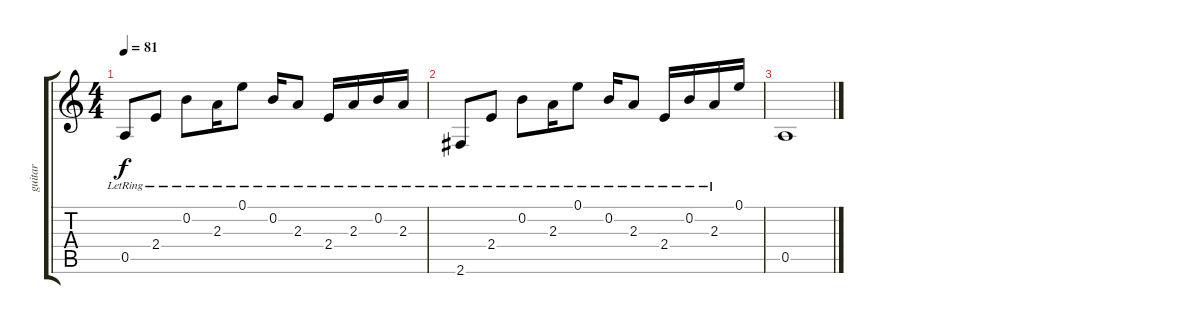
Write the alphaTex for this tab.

\track ("guitar" "guitar") {instrument electricguitarclean}
\staff {score tabs}
\tuning (E4 B3 G3 D3 A2 E2) {hide}
\ts (4 4)
\tempo 81
\clef g2
\ks c
0.5{lr}.8{dy f} 2.4{lr}.8 0.2{lr}.8 2.3{lr}.16 0.1{lr}.8 0.2{lr}.16 2.3{lr}.8 2.4{lr}.16 2.3{lr}.16 0.2{lr}.16 2.3{lr}.16 |
2.6{lr}.8 2.4{lr}.8 0.2{lr}.8 2.3{lr}.16 0.1{lr}.8 0.2{lr}.16 2.3{lr}.8 2.4{lr}.16 0.2{lr}.16 2.3{lr}.16 0.1.16 |
0.5.1
